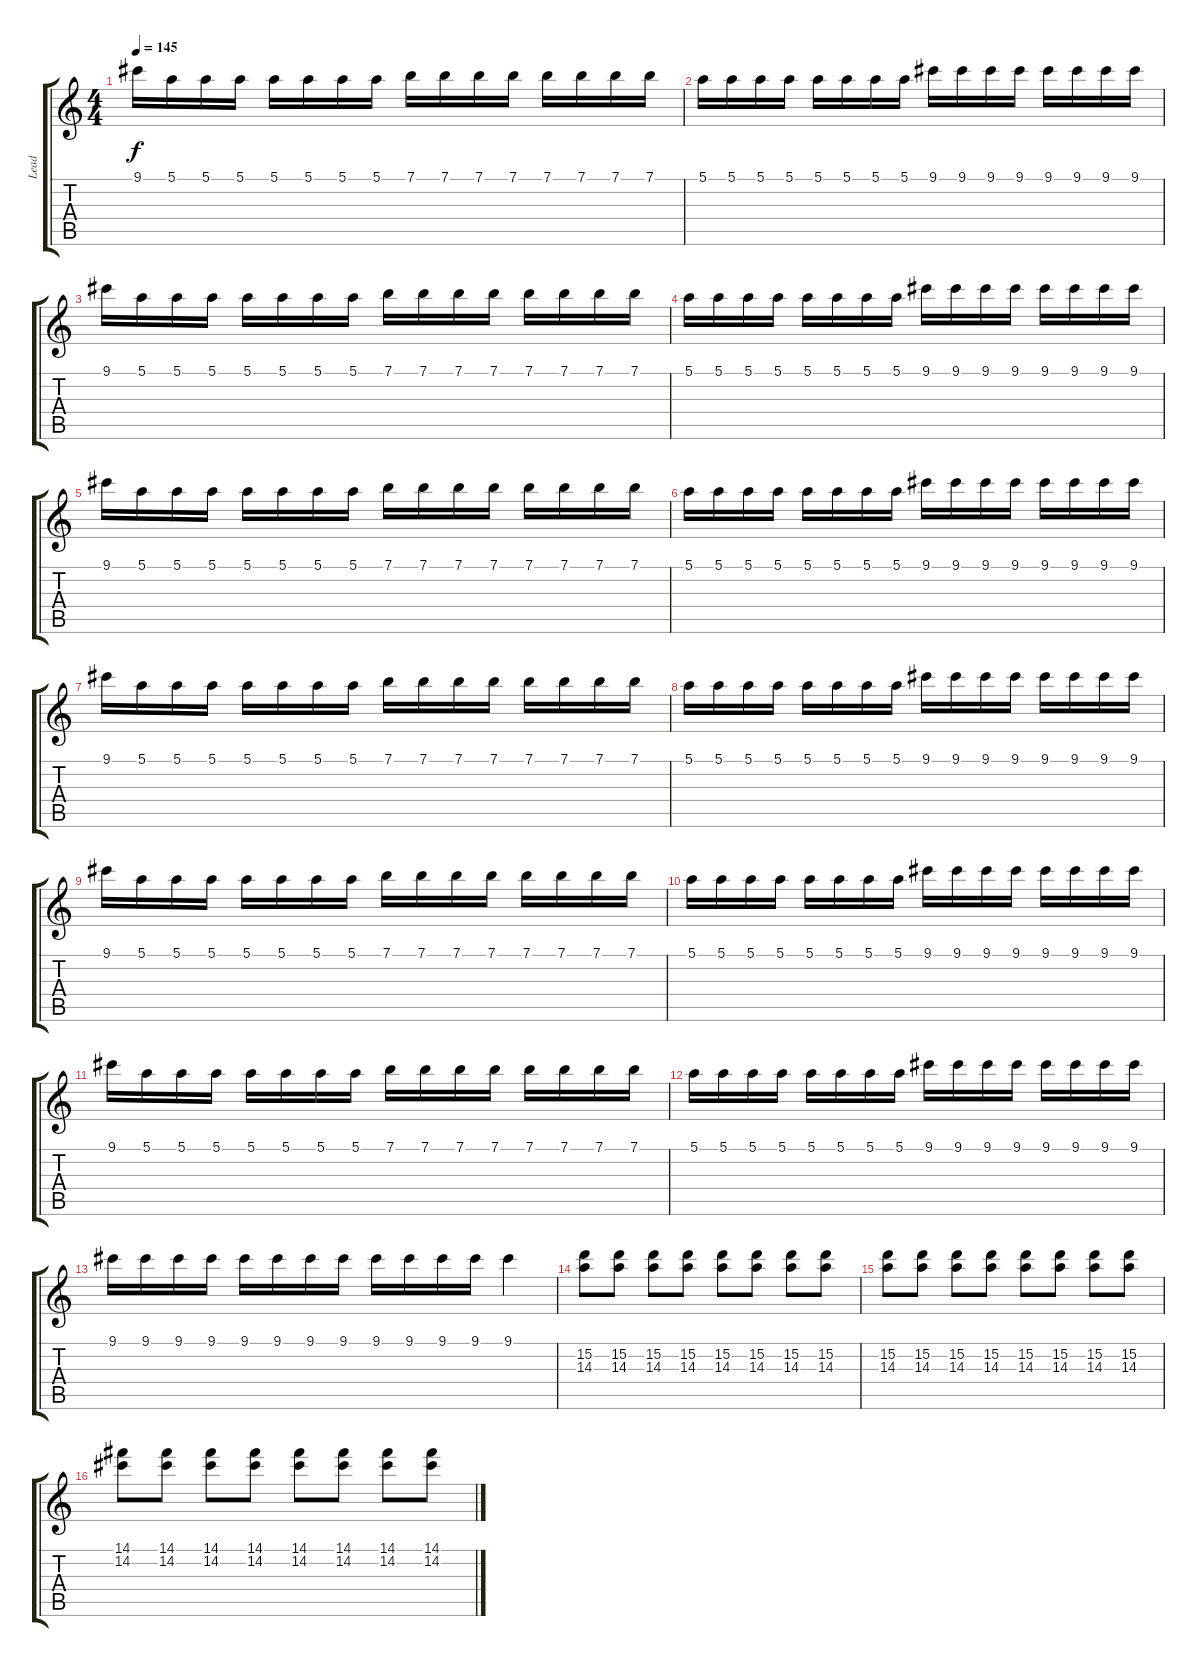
\track ("Lead" "Lead") {instrument overdrivenguitar}
\staff {score tabs}
\tuning (E4 B3 G3 D3 A2 E2) {hide}
\ts (4 4)
\tempo 145
\clef g2
\ks c
9.1.16{dy f} 5.1.16 5.1.16 5.1.16 5.1.16 5.1.16 5.1.16 5.1.16 7.1.16 7.1.16 7.1.16 7.1.16 7.1.16 7.1.16 7.1.16 7.1.16 |
5.1.16 5.1.16 5.1.16 5.1.16 5.1.16 5.1.16 5.1.16 5.1.16 9.1.16 9.1.16 9.1.16 9.1.16 9.1.16 9.1.16 9.1.16 9.1.16 |
9.1.16 5.1.16 5.1.16 5.1.16 5.1.16 5.1.16 5.1.16 5.1.16 7.1.16 7.1.16 7.1.16 7.1.16 7.1.16 7.1.16 7.1.16 7.1.16 |
5.1.16 5.1.16 5.1.16 5.1.16 5.1.16 5.1.16 5.1.16 5.1.16 9.1.16 9.1.16 9.1.16 9.1.16 9.1.16 9.1.16 9.1.16 9.1.16 |
9.1.16 5.1.16 5.1.16 5.1.16 5.1.16 5.1.16 5.1.16 5.1.16 7.1.16 7.1.16 7.1.16 7.1.16 7.1.16 7.1.16 7.1.16 7.1.16 |
5.1.16 5.1.16 5.1.16 5.1.16 5.1.16 5.1.16 5.1.16 5.1.16 9.1.16 9.1.16 9.1.16 9.1.16 9.1.16 9.1.16 9.1.16 9.1.16 |
9.1.16 5.1.16 5.1.16 5.1.16 5.1.16 5.1.16 5.1.16 5.1.16 7.1.16 7.1.16 7.1.16 7.1.16 7.1.16 7.1.16 7.1.16 7.1.16 |
5.1.16 5.1.16 5.1.16 5.1.16 5.1.16 5.1.16 5.1.16 5.1.16 9.1.16 9.1.16 9.1.16 9.1.16 9.1.16 9.1.16 9.1.16 9.1.16 |
9.1.16 5.1.16 5.1.16 5.1.16 5.1.16 5.1.16 5.1.16 5.1.16 7.1.16 7.1.16 7.1.16 7.1.16 7.1.16 7.1.16 7.1.16 7.1.16 |
5.1.16 5.1.16 5.1.16 5.1.16 5.1.16 5.1.16 5.1.16 5.1.16 9.1.16 9.1.16 9.1.16 9.1.16 9.1.16 9.1.16 9.1.16 9.1.16 |
9.1.16 5.1.16 5.1.16 5.1.16 5.1.16 5.1.16 5.1.16 5.1.16 7.1.16 7.1.16 7.1.16 7.1.16 7.1.16 7.1.16 7.1.16 7.1.16 |
5.1.16 5.1.16 5.1.16 5.1.16 5.1.16 5.1.16 5.1.16 5.1.16 9.1.16 9.1.16 9.1.16 9.1.16 9.1.16 9.1.16 9.1.16 9.1.16 |
9.1.16 9.1.16 9.1.16 9.1.16 9.1.16 9.1.16 9.1.16 9.1.16 9.1.16 9.1.16 9.1.16 9.1.16 9.1.4 |
(15.2 14.3).8{volume 3} (15.2 14.3).8 (15.2 14.3).8 (15.2 14.3).8 (15.2 14.3).8 (15.2 14.3).8 (15.2 14.3).8 (15.2 14.3).8 |
(15.2 14.3).8{volume 3} (15.2 14.3).8 (15.2 14.3).8 (15.2 14.3).8 (15.2 14.3).8 (15.2 14.3).8 (15.2 14.3).8 (15.2 14.3).8 |
(14.1 14.2).8 (14.1 14.2).8 (14.1 14.2).8 (14.1 14.2).8 (14.1 14.2).8 (14.1 14.2).8 (14.1 14.2).8 (14.1 14.2).8
